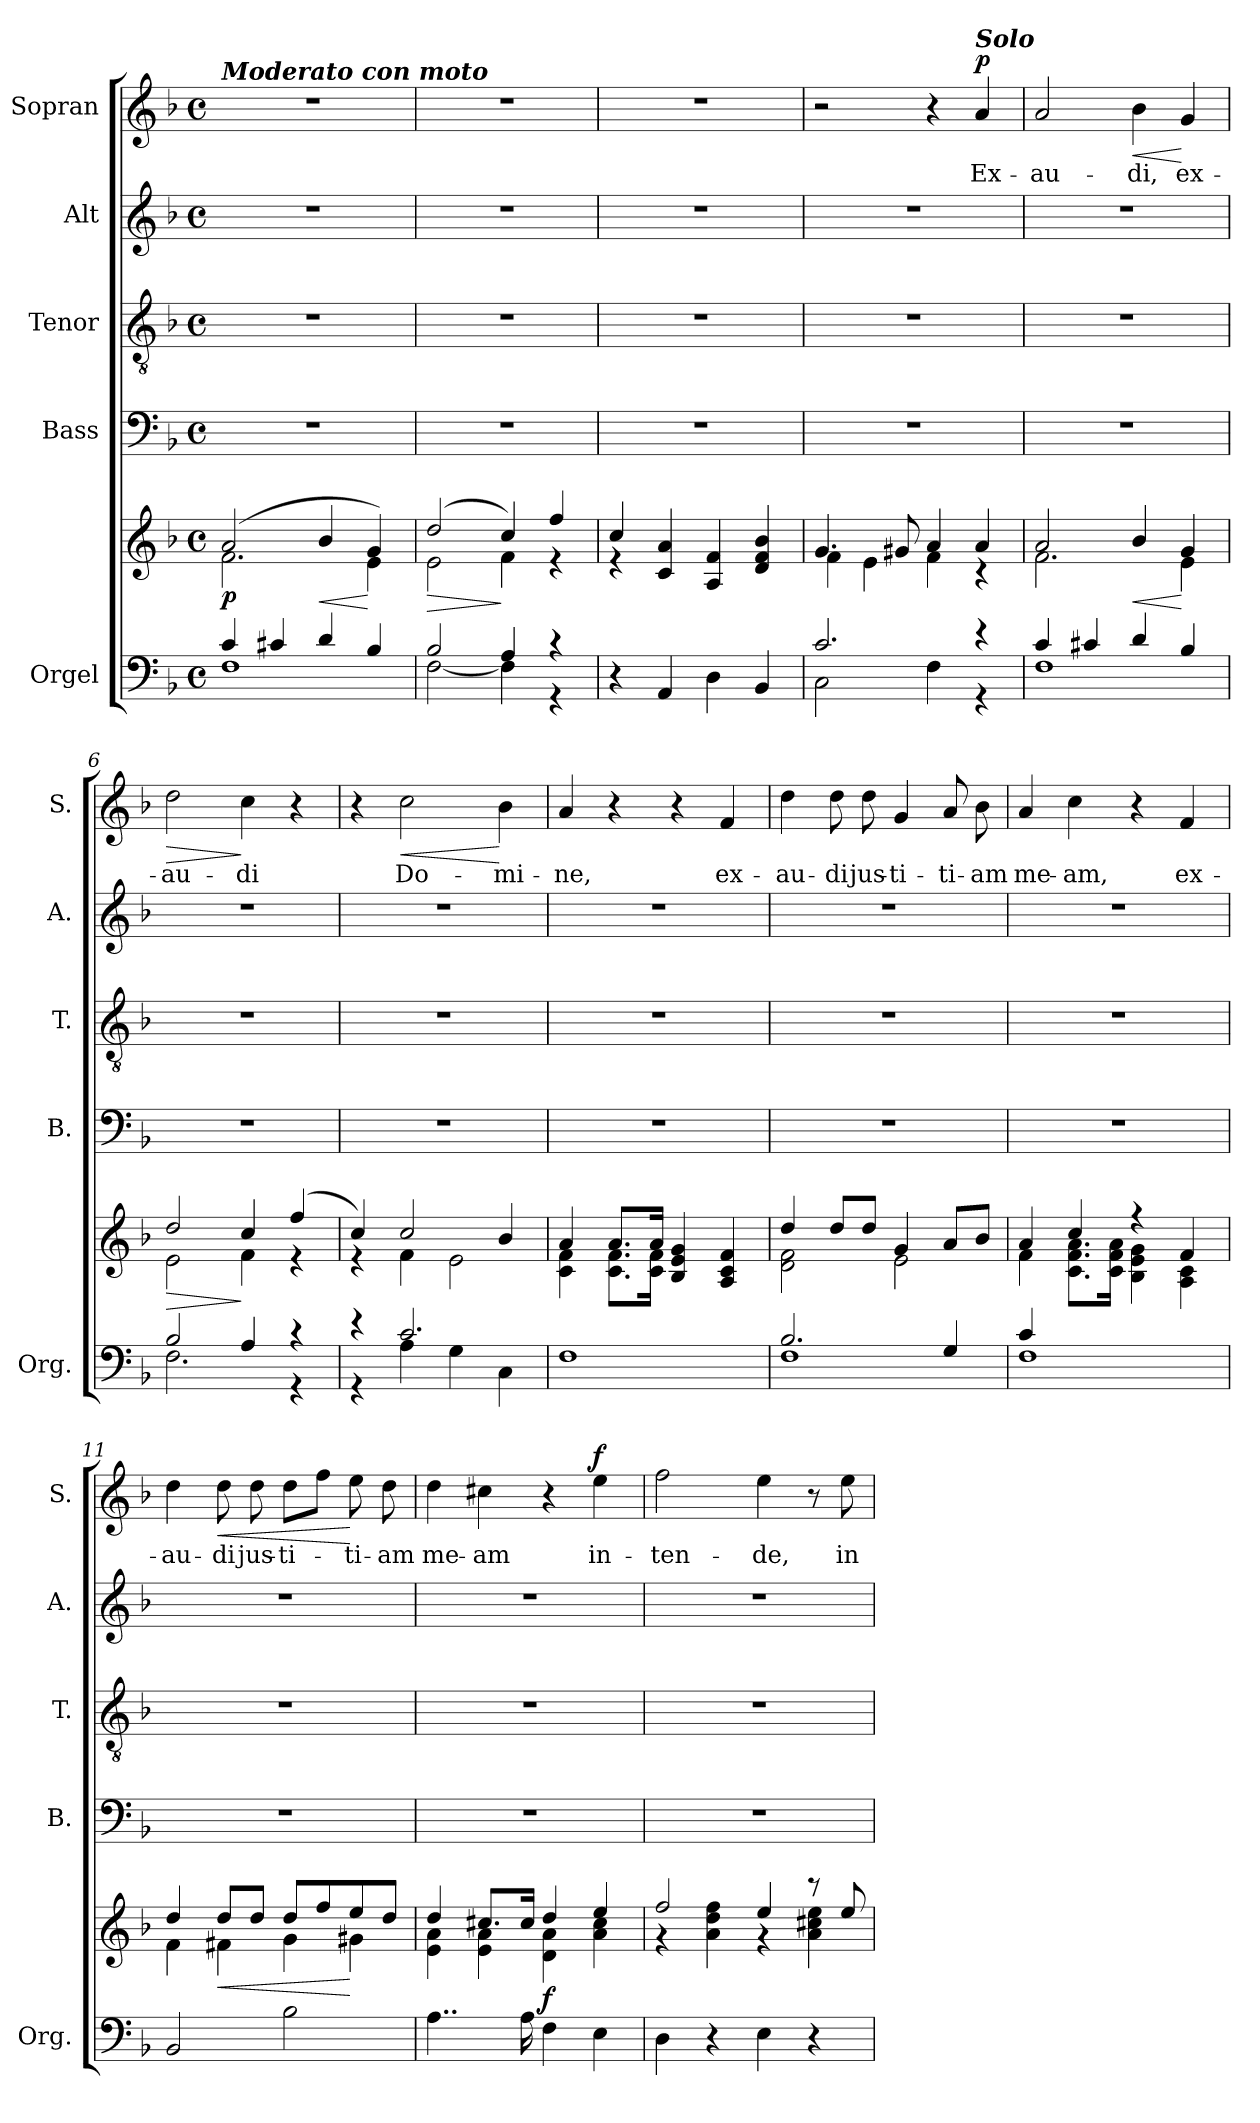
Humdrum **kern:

**kern	**kern	**dynam	**kern	**kern	**kern	**kern	**text	**dynam
*part5	*part5	*part5	*part4	*part3	*part2	*part1	*part1	*part1
*staff6	*staff5	*staff5/6	*staff4	*staff3	*staff2	*staff1	*staff1	*staff1
*I"Orgel	*	*	*I"Bass	*I"Tenor	*I"Alt	*I"Sopran	*	*
*I'Org.	*	*	*I'B.	*I'T.	*I'A.	*I'S.	*	*
*clefF4	*clefG2	*	*clefF4	*clefGv2	*clefG2	*clefG2	*	*
*k[b-]	*k[b-]	*	*k[b-]	*k[b-]	*k[b-]	*k[b-]	*	*
*F:	*F:	*	*F:	*F:	*F:	*F:	*	*
*M4/4	*M4/4	*	*M4/4	*M4/4	*M4/4	*M4/4	*	*
*met(c)	*met(c)	*	*met(c)	*met(c)	*met(c)	*met(c)	*	*
=1	=1	=1	=1	=1	=1	=1	=1	=1
*^	*^	*	*	*	*	*	*	*
!	!	!	!	!	!	!	!	!LO:TX:a:Bi:t=Moderato con moto	!	!
!	!	!	!	!LO:DY:b	!	!	!	!	!	!
4c/	1F	(>2a/	2.f\	p	1r	1r	1r	1r	.	.
4c#X/	.	.	.	.	.	.	.	.	.	.
!	!	!	!	!LO:HP:b	!	!	!	!	!	!
4d/	.	4b-/	.	<	.	.	.	.	.	.
4B-/	.	4g/)	4e\	[	.	.	.	.	.	.
=2	=2	=2	=2	=2	=2	=2	=2	=2	=2	=2
!	!	!	!	!LO:HP:b	!	!	!	!	!	!
2B-/	[<2F\	(2dd/	2e\	>	1r	1r	1r	1r	.	.
4A/	4F\]	4cc/)	4f\	]	.	.	.	.	.	.
4r	4r	4ff/	4r	.	.	.	.	.	.	.
*v	*v	*	*	*	*	*	*	*	*	*
=3	=3	=3	=3	=3	=3	=3	=3	=3	=3
4r	4cc/	4rd	.	1r	1r	1r	1r	.	.
4AA/	4c/ 4a/	2.ryy	.	.	.	.	.	.	.
4D\	4A/ 4f/	.	.	.	.	.	.	.	.
4BB-/	4d/ 4f/ 4b-/	.	.	.	.	.	.	.	.
=4	=4	=4	=4	=4	=4	=4	=4	=4	=4
*^	*	*	*	*	*	*	*	*	*
2.c/	2C\	4.g/	4f\	.	1r	1r	1r	2r	.	.
.	.	.	4e\	.	.	.	.	.	.	.
.	.	8g#X/	.	.	.	.	.	.	.	.
.	4F\	4a/	4f\	.	.	.	.	4r	.	.
!	!	!	!	!	!	!	!	!LO:TX:a:Bi:t=Solo	!	!
!	!	!	!	!	!	!	!	!	!LO:LY:b	!LO:DY:a
4r	4r	4a/	4rc	.	.	.	.	4a/	Ex-	p
=5	=5	=5	=5	=5	=5	=5	=5	=5	=5	=5
!	!	!	!	!	!	!	!	!	!LO:LY:b	!
4c/	1F	2a/	2.f\	.	1r	1r	1r	2a/	-au-	.
4c#X/	.	.	.	.	.	.	.	.	.	.
!	!	!	!	!LO:HP:b	!	!	!	!	!LO:LY:b	!LO:HP:b
4d/	.	4b-/	.	<	.	.	.	4b-\	-di,	<
!	!	!	!	!	!	!	!	!	!LO:LY:b	!
4B-/	.	4g/	4e\	[	.	.	.	4g/	ex-	[
=6	=6	=6	=6	=6	=6	=6	=6	=6	=6	=6
!	!	!	!	!LO:HP:b	!	!	!	!	!LO:LY:b	!LO:HP:b
2B-/	2.F\	2dd/	2e\	>	1r	1r	1r	2dd\	-au-	>
!	!	!	!	!	!	!	!	!	!LO:LY:b	!
4A/	.	4cc/	4f\	]	.	.	.	4cc\	-di	]
4r	4r	(4ff/	4re	.	.	.	.	4r	.	.
=7	=7	=7	=7	=7	=7	=7	=7	=7	=7	=7
4r	4r	4cc/)	4re	.	1r	1r	1r	4r	.	.
!	!	!	!	!	!	!	!	!	!LO:LY:b	!LO:HP:b
2.c/	4A\	2cc/	4f\	.	.	.	.	2cc\	Do-	<
.	4G\	.	2e\	.	.	.	.	.	.	.
!	!	!	!	!	!	!	!	!	!LO:LY:b	!
.	4C\	4b-/	.	.	.	.	.	4b-\	-mi-	[
!!LO:LB:g=z
=8	=8	=8	=8	=8	=8	=8	=8	=8	=8	=8
!	!	!	!	!	!	!	!	!	!LO:LY:b	!
*v	*v	*	*	*	*	*	*	*	*	*
1F	4a/	4c\ 4f\	.	1r	1r	1r	4a/	-ne,	.
.	8.a/L	8.c\ 8.f\L	.	.	.	.	4r	.	.
.	16a/Jk	16c\ 16f\Jk	.	.	.	.	.	.	.
.	4B-/ 4e/ 4g/	2ryy	.	.	.	.	4r	.	.
!	!	!	!	!	!	!	!	!LO:LY:b	!
.	4A/ 4c/ 4f/	.	.	.	.	.	4f/	ex-	.
=9	=9	=9	=9	=9	=9	=9	=9	=9	=9
*^	*	*	*	*	*	*	*	*	*
!	!	!	!	!	!	!	!	!	!LO:LY:b	!
2.B-/	1F	4dd/	2d\ 2f\	.	1r	1r	1r	4dd\	-au-	.
!	!	!	!	!	!	!	!	!	!LO:LY:b	!
.	.	8dd/L	.	.	.	.	.	8dd\	-di	.
!	!	!	!	!	!	!	!	!	!LO:LY:b	!
.	.	8dd/J	.	.	.	.	.	8dd\	jus-	.
!	!	!	!	!	!	!	!	!	!LO:LY:b	!
.	.	4g/	2e\	.	.	.	.	4g/	-ti-	.
!	!	!	!	!	!	!	!	!	!LO:LY:b	!
4G/	.	8a/L	.	.	.	.	.	8a/	-ti-	.
!	!	!	!	!	!	!	!	!	!LO:LY:b	!
.	.	8b-/J	.	.	.	.	.	8b-\	-am	.
=10	=10	=10	=10	=10	=10	=10	=10	=10	=10	=10
!	!	!	!	!	!	!	!	!	!LO:LY:b	!
4c/	1F	4a/	4f\	.	1r	1r	1r	4a/	me-	.
!	!	!	!	!	!	!	!	!	!LO:LY:b	!
2.ryy	.	4cc/	8.c\ 8.f\ 8.a\L	.	.	.	.	4cc\	-am,	.
.	.	.	16c\ 16f\ 16a\Jk	.	.	.	.	.	.	.
.	.	4ree	4B-\ 4e\ 4g\	.	.	.	.	4r	.	.
!	!	!	!	!	!	!	!	!	!LO:LY:b	!
.	.	4f/	4A\ 4c\	.	.	.	.	4f/	ex-	.
*v	*v	*	*	*	*	*	*	*	*	*
=11	=11	=11	=11	=11	=11	=11	=11	=11	=11
!	!	!	!	!	!	!	!	!LO:LY:b	!
2BB-/	4dd/	4f\	.	1r	1r	1r	4dd\	-au-	.
!	!	!	!LO:HP:b	!	!	!	!	!LO:LY:b	!LO:HP:b
.	8dd/L	4f#X\	<	.	.	.	8dd\	-di	<
!	!	!	!	!	!	!	!	!LO:LY:b	!
.	8dd/J	.	.	.	.	.	8dd\	jus-	.
!	!	!	!	!	!	!	!	!LO:LY:b	!
2B-\	8dd/L	4g\	.	.	.	.	8dd\L	-ti-	.
.	8ff/	.	.	.	.	.	8ff\J	.	.
!	!	!	!	!	!	!	!	!LO:LY:b	!
.	8ee/	4g#X\	[	.	.	.	8ee\	-ti-	[
!	!	!	!	!	!	!	!	!LO:LY:b	!
.	8dd/J	.	.	.	.	.	8dd\	-am	.
=12	=12	=12	=12	=12	=12	=12	=12	=12	=12
!	!	!	!	!	!	!	!	!LO:LY:b	!
4..A\	4dd/	4e\ 4a\	.	1r	1r	1r	4dd\	me-	.
!	!	!	!	!	!	!	!	!LO:LY:b	!
.	8.cc#X/L	4e\ 4a\	.	.	.	.	4cc#X\	-am	.
16A\	16cc#/Jk	.	.	.	.	.	.	.	.
!	!	!	!LO:DY:b	!	!	!	!	!	!
4F\	4dd/	4d\ 4a\	f	.	.	.	4r	.	.
!	!	!	!	!	!	!	!	!LO:LY:b	!LO:DY:a
4E\	4ee/	4a\ 4cc#\	.	.	.	.	4ee\	in-	f
=13	=13	=13	=13	=13	=13	=13	=13	=13	=13
!	!	!	!	!	!	!	!	!LO:LY:b	!
4D\	2ff/	4rf	.	1r	1r	1r	2ff\	-ten-	.
4r	.	4a\ 4dd\ 4ff\	.	.	.	.	.	.	.
!	!	!	!	!	!	!	!	!LO:LY:b	!
4E\	4ee/	4rf	.	.	.	.	4ee\	-de,	.
4r	8rbb	4a\ 4cc#X\ 4ee\	.	.	.	.	8r	.	.
!	!	!	!	!	!	!	!	!LO:LY:b	!
.	8ee/	.	.	.	.	.	8ee\	in-	.
*	*v	*v	*	*	*	*	*	*	*
=	=	=	=	=	=	=	=	=
*-	*-	*-	*-	*-	*-	*-	*-	*-
